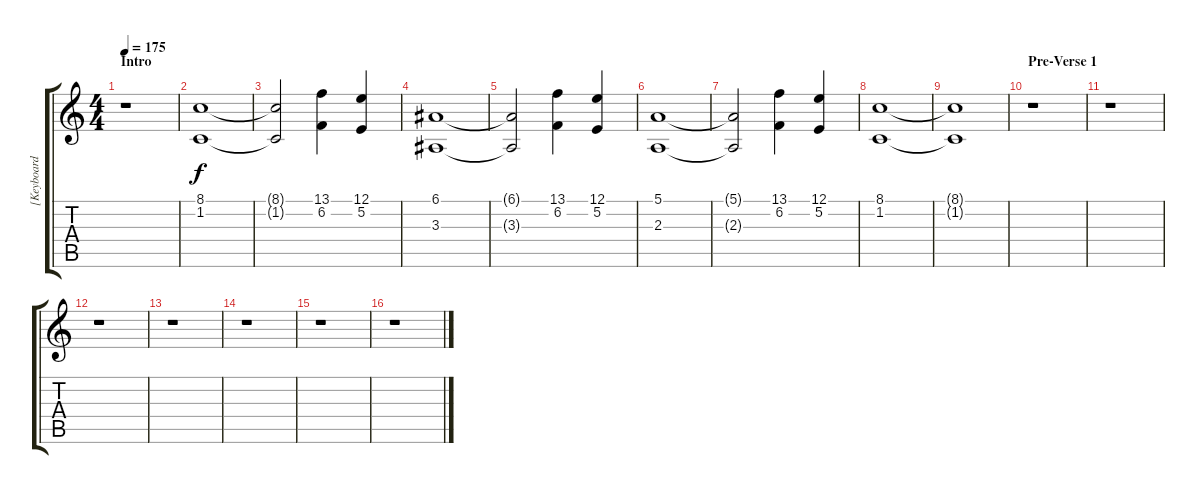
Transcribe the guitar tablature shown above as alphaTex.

\track ("[Keyboard Rythm]" "[Keyboard ") {instrument choiraahs}
\staff {score tabs}
\tuning (E4 B3 G3 D3 A2 E2) {hide}
\ts (4 4)
\section ("" "Intro")
\tempo 175
\clef g2
\ks c
r.1{dy f instrument choiraahs} |
(8.1 1.2).1 |
(8.1{t} 1.2{t}).2 (13.1 6.2).4 (12.1 5.2).4 |
(6.1 3.3).1 |
(6.1{t} 3.3{t}).2 (13.1 6.2).4 (12.1 5.2).4 |
(5.1 2.3).1 |
(5.1{t} 2.3{t}).2 (13.1 6.2).4 (12.1 5.2).4 |
(8.1 1.2).1 |
(8.1{t} 1.2{t}).1 |
\section ("" "Pre-Verse 1")
r.1 |
r.1 |
r.1 |
r.1 |
r.1 |
r.1 |
r.1
